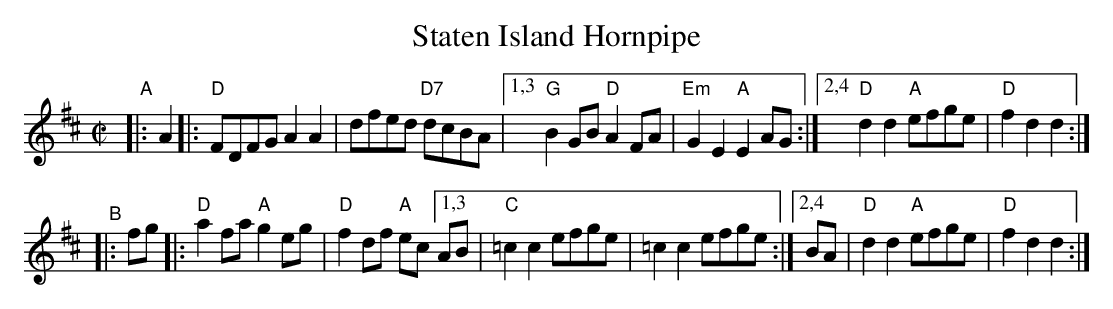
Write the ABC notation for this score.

X:1
T: Staten Island Hornpipe
M: C|
K: D
"^A"|: A2 \
|: "D"FDFG A2A2 | dfed "D7"dcBA \
 |[1,3 "G"B2GB "D"A2FA | "Em"G2E2 "A"E2AG \
:|[2,4 "D"d2d2 "A"efge | "D"f2d2 d2 :|
"^B"|: fg \
|: "D"a2 fa "A"g2 eg | "D"f2 df "A"ec \
  [1,3 AB | "C"=c2c2 efge | =c2c2 efge \
:|[2,4 BA | "D"d2d2 "A"efge | "D"f2d2 d2 :|
